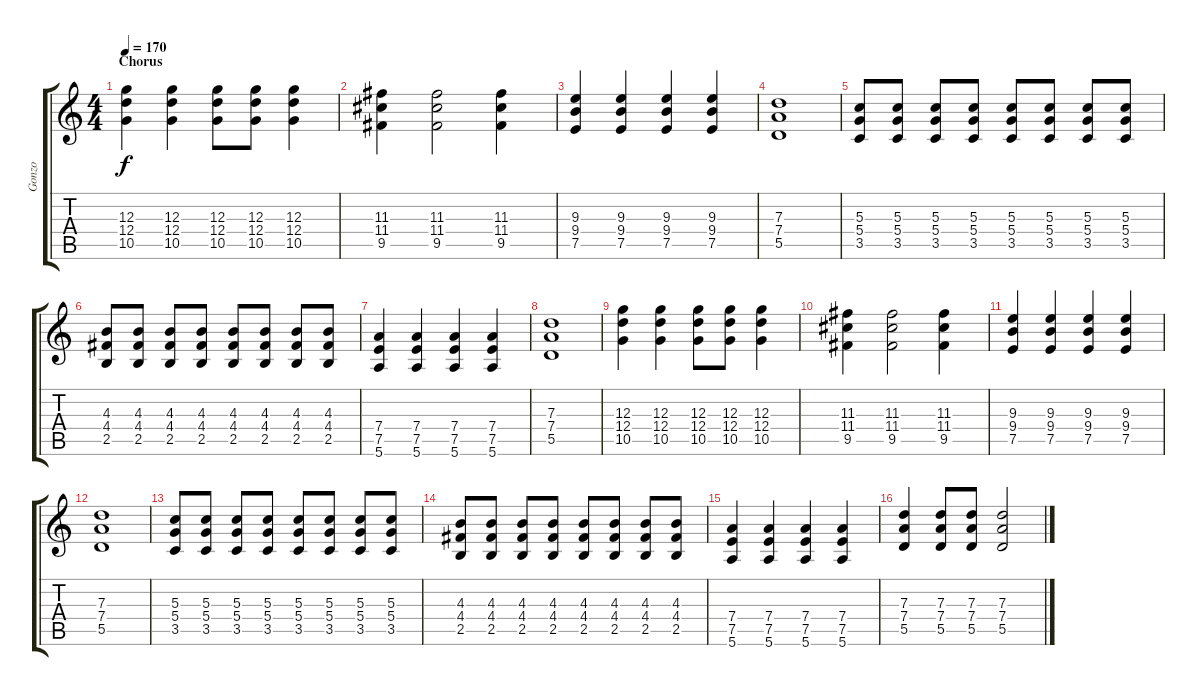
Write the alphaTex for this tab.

\track ("Gonzo" "Gonzo") {instrument overdrivenguitar}
\staff {score tabs}
\tuning (E4 B3 G3 D3 A2 E2) {hide}
\ts (4 4)
\section ("" "Chorus")
\tempo 170
\clef g2
\ks c
(12.3 12.4 10.5).4{dy f} (12.3 12.4 10.5).4 (12.3 12.4 10.5).8 (12.3 12.4 10.5).8 (12.3 12.4 10.5).4 |
(11.3 11.4 9.5).4 (11.3 11.4 9.5).2 (11.3 11.4 9.5).4 |
(9.3 9.4 7.5).4 (9.3 9.4 7.5).4 (9.3 9.4 7.5).4 (9.3 9.4 7.5).4 |
(7.3 7.4 5.5).1 |
(5.3 5.4 3.5).8 (5.3 5.4 3.5).8 (5.3 5.4 3.5).8 (5.3 5.4 3.5).8 (5.3 5.4 3.5).8 (5.3 5.4 3.5).8 (5.3 5.4 3.5).8 (5.3 5.4 3.5).8 |
(4.3 4.4 2.5).8 (4.3 4.4 2.5).8 (4.3 4.4 2.5).8 (4.3 4.4 2.5).8 (4.3 4.4 2.5).8 (4.3 4.4 2.5).8 (4.3 4.4 2.5).8 (4.3 4.4 2.5).8 |
(7.4 7.5 5.6).4 (7.4 7.5 5.6).4 (7.4 7.5 5.6).4 (7.4 7.5 5.6).4 |
(7.3 7.4 5.5).1 |
(12.3 12.4 10.5).4 (12.3 12.4 10.5).4 (12.3 12.4 10.5).8 (12.3 12.4 10.5).8 (12.3 12.4 10.5).4 |
(11.3 11.4 9.5).4 (11.3 11.4 9.5).2 (11.3 11.4 9.5).4 |
(9.3 9.4 7.5).4 (9.3 9.4 7.5).4 (9.3 9.4 7.5).4 (9.3 9.4 7.5).4 |
(7.3 7.4 5.5).1 |
(5.3 5.4 3.5).8 (5.3 5.4 3.5).8 (5.3 5.4 3.5).8 (5.3 5.4 3.5).8 (5.3 5.4 3.5).8 (5.3 5.4 3.5).8 (5.3 5.4 3.5).8 (5.3 5.4 3.5).8 |
(4.3 4.4 2.5).8 (4.3 4.4 2.5).8 (4.3 4.4 2.5).8 (4.3 4.4 2.5).8 (4.3 4.4 2.5).8 (4.3 4.4 2.5).8 (4.3 4.4 2.5).8 (4.3 4.4 2.5).8 |
(7.4 7.5 5.6).4 (7.4 7.5 5.6).4 (7.4 7.5 5.6).4 (7.4 7.5 5.6).4 |
(7.3 7.4 5.5).4 (7.3 7.4 5.5).8 (7.3 7.4 5.5).8 (7.3 7.4 5.5).2
